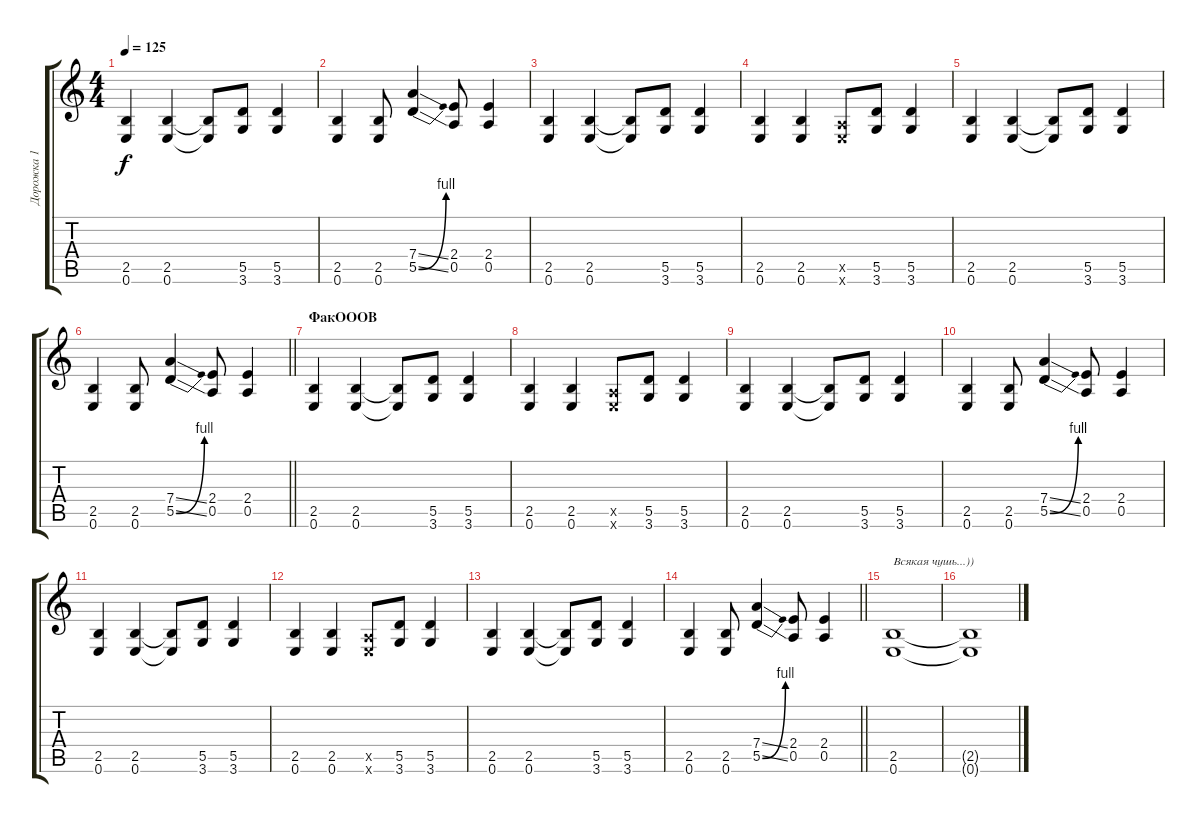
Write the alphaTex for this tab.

\track ("Дорожка 1" "Дорожка 1") {instrument overdrivenguitar}
\staff {score tabs}
\tuning (E4 B3 G3 D3 A2 E2) {hide}
\ts (4 4)
\tempo 125
\clef g2
\ks c
(2.5 0.6).4{dy f} (2.5 0.6).4 (2.5{t} 0.6{t}).8 (5.5 3.6).8 (5.5 3.6).4 |
(2.5 0.6).4 (2.5 0.6).8 (7.4{ss} 5.5{be (bend 0 0 60 4) ss}).4 (2.4 0.5).8 (2.4 0.5).4 |
(2.5 0.6).4 (2.5 0.6).4 (2.5{t} 0.6{t}).8 (5.5 3.6).8 (5.5 3.6).4 |
(2.5 0.6).4 (2.5 0.6).4 (0.5{x} 0.6{x}).8 (5.5 3.6).8 (5.5 3.6).4 |
(2.5 0.6).4 (2.5 0.6).4 (2.5{t} 0.6{t}).8 (5.5 3.6).8 (5.5 3.6).4 |
\barLineRight lightlight
(2.5 0.6).4 (2.5 0.6).8 (7.4{ss} 5.5{be (bend 0 0 60 4) ss}).4 (2.4 0.5).8 (2.4 0.5).4 |
\section ("" "ФакОООВ")
(2.5 0.6).4 (2.5 0.6).4 (2.5{t} 0.6{t}).8 (5.5 3.6).8 (5.5 3.6).4 |
(2.5 0.6).4 (2.5 0.6).4 (0.5{x} 0.6{x}).8 (5.5 3.6).8 (5.5 3.6).4 |
(2.5 0.6).4 (2.5 0.6).4 (2.5{t} 0.6{t}).8 (5.5 3.6).8 (5.5 3.6).4 |
(2.5 0.6).4 (2.5 0.6).8 (7.4{ss} 5.5{be (bend 0 0 60 4) ss}).4 (2.4 0.5).8 (2.4 0.5).4 |
(2.5 0.6).4 (2.5 0.6).4 (2.5{t} 0.6{t}).8 (5.5 3.6).8 (5.5 3.6).4 |
(2.5 0.6).4 (2.5 0.6).4 (0.5{x} 0.6{x}).8 (5.5 3.6).8 (5.5 3.6).4 |
(2.5 0.6).4 (2.5 0.6).4 (2.5{t} 0.6{t}).8 (5.5 3.6).8 (5.5 3.6).4 |
\barLineRight lightlight
(2.5 0.6).4 (2.5 0.6).8 (7.4{ss} 5.5{be (bend 0 0 60 4) ss}).4 (2.4 0.5).8 (2.4 0.5).4 |
(2.5 0.6).1{txt "Всякая чушь...))"} |
(2.5{t} 0.6{t}).1
